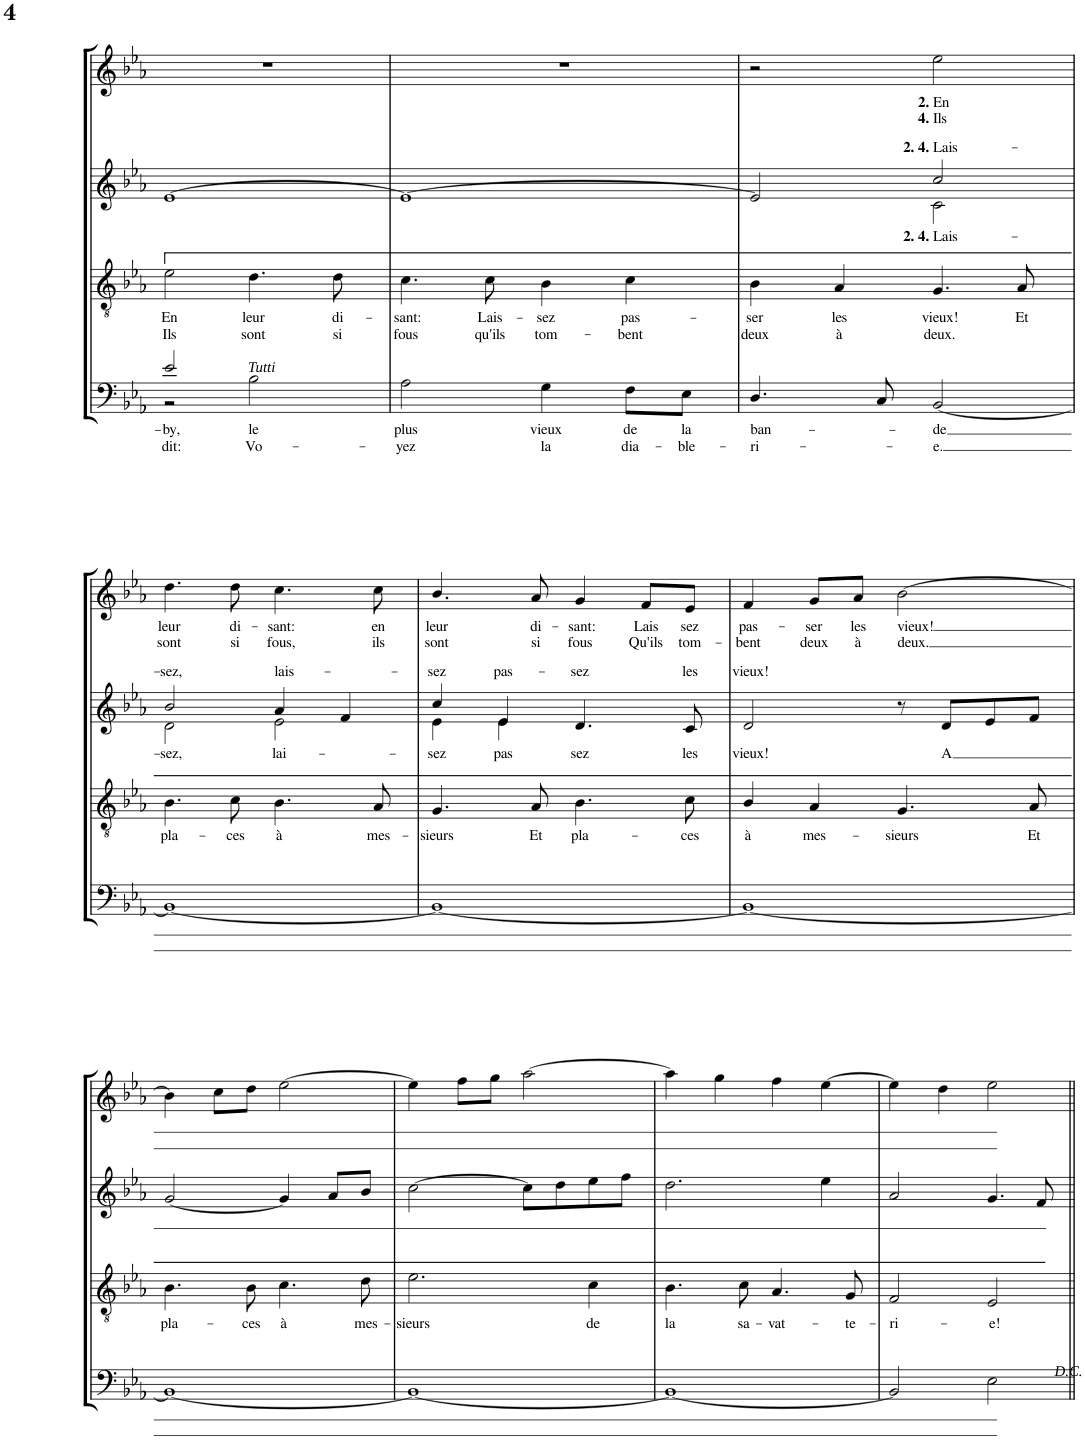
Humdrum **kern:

**kern	**text	**text	**kern	**text	**text	**kern	**text	**kern	**text	**text	**kern
*part5	*part5	*part5	*part4	*part4	*part4	*part3	*part3	*part2	*part2	*part2	*part1
*staff5	*staff5	*staff5	*staff4	*staff4	*staff4	*staff3	*staff3	*staff2	*staff2	*staff2	*staff1
*I"BASSES	*	*	*I"TÉNORS	*	*	*I"CONTRALTOS	*	*I"SOPRANOS	*	*	*I"Soprano solo
!!LO:PB:g=z
*clefF4	*	*	*clefGv2	*	*	*clefG2	*	*clefG2	*	*	*clefG2
*k[b-e-a-]	*	*	*k[b-e-a-]	*	*	*k[b-e-a-]	*	*k[b-e-a-]	*	*	*k[b-e-a-]
*M4/4	*	*	*M4/4	*	*	*M4/4	*	*M4/4	*	*	*M4/4
=28	=28	=28	=28	=28	=28	=28	=28	=28	=28	=28	=28
!	!LO:LY:b	!LO:LY:b	!	!LO:LY:b	!LO:LY:b	!	!	!	!	!	!
*^	*	*	*	*	*	*	*	*	*	*	*
2e-/	2r	-by,	dit:	2e-\	En	Ils	[>1e-	.	1r	.	.	4r
.	.	.	.	.	.	.	.	.	.	.	.	4r
!LO:TX:a:i:t=Tutti	!	!	!	!	!	!	!	!	!	!	!	!
!	!	!LO:LY:b	!LO:LY:b	!	!LO:LY:b	!LO:LY:b	!	!	!	!	!	!
2B-\	2ryy	le	Vo-	4.d\	leur	sont	.	.	.	.	.	4r
.	.	.	.	.	.	.	.	.	.	.	.	4r
!	!	!	!	!	!LO:LY:b	!LO:LY:b	!	!	!	!	!	!
.	.	.	.	8d\	di-	si	.	.	.	.	.	.
*v	*v	*	*	*	*	*	*	*	*	*	*	*
=29	=29	=29	=29	=29	=29	=29	=29	=29	=29	=29	=29
!	!LO:LY:b	!LO:LY:b	!	!LO:LY:b	!LO:LY:b	!	!	!	!	!	!
2A-\	plus	-yez	4.c\	-sant:	fous	1e-_	.	1r	.	.	4r
.	.	.	.	.	.	.	.	.	.	.	4r
!	!	!	!	!LO:LY:b	!LO:LY:b	!	!	!	!	!	!
.	.	.	8c\	Lais-	qu'ils	.	.	.	.	.	.
!	!LO:LY:b	!LO:LY:b	!	!LO:LY:b	!LO:LY:b	!	!	!	!	!	!
4G\	vieux	la	4B-\	-sez	tom-	.	.	.	.	.	4r
!	!LO:LY:b	!LO:LY:b	!	!LO:LY:b	!LO:LY:b	!	!	!	!	!	!
8F\L	de	dia-	4c\	pas-	-bent	.	.	.	.	.	4r
!	!LO:LY:b	!LO:LY:b	!	!	!	!	!	!	!	!	!
8E-\J	la	-ble-	.	.	.	.	.	.	.	.	.
=30	=30	=30	=30	=30	=30	=30	=30	=30	=30	=30	=30
!	!LO:LY:b	!LO:LY:b	!	!LO:LY:b	!LO:LY:b	!	!	!	!	!	!
*	*	*	*	*	*	*^	*	*	*	*	*
4.D/	ban-	-ri-	4B-\	-ser	deux	2e-/]	2ryy	.	2r	.	.	4r
!	!	!	!	!LO:LY:b	!LO:LY:b	!	!	!	!	!	!	!
.	.	.	4A-/	les	à	.	.	.	.	.	.	4r
8C/	.	.	.	.	.	.	.	.	.	.	.	.
!	!LO:LY:b	!LO:LY:b	!	!LO:LY:b	!LO:LY:b	!	!	!LO:LY:a	!	!	!	!
!	!	!	!	!	!	!	!	!LO:LY:b	!	!LO:LY:b	!LO:LY:b	!
[2BB-/	-de	-e.	4.G/	vieux!	deux.	2cc/	2c\	2. 4. Lais	2ee-\	2. En	4. Ils	4r
.	.	.	.	.	.	.	.	.	.	.	.	4r
!	!	!	!	!LO:LY:b	!	!	!	!	!	!	!	!
.	.	.	8A-/	Et	.	.	.	.	.	.	.	.
!!LO:LB:g=z
=31	=31	=31	=31	=31	=31	=31	=31	=31	=31	=31	=31	=31
!	!	!	!	!LO:LY:b	!	!	!	!LO:LY:a	!	!	!	!
!	!	!	!	!	!	!	!	!LO:LY:b	!	!LO:LY:b	!LO:LY:b	!
1BB-_	.	.	4.B-\	pla-	.	2b-/	2d\	-sez,	4.dd\	leur	sont	4r
.	.	.	.	.	.	.	.	.	.	.	.	4r
!	!	!	!	!LO:LY:b	!	!	!	!	!	!LO:LY:b	!LO:LY:b	!
.	.	.	8c\	-ces	.	.	.	.	8dd\	di-	si	.
!	!	!	!	!LO:LY:b	!	!	!	!LO:LY:a	!	!	!	!
!	!	!	!	!	!	!	!	!LO:LY:b	!	!LO:LY:b	!LO:LY:b	!
.	.	.	4.B-\	à	.	4a-/	2e-\	lai-	4.cc\	-sant:	fous,	4r
.	.	.	.	.	.	4f/	.	.	.	.	.	4r
!	!	!	!	!LO:LY:b	!	!	!	!	!	!LO:LY:b	!LO:LY:b	!
.	.	.	8A-/	mes-	.	.	.	.	8cc\	en	ils	.
=32	=32	=32	=32	=32	=32	=32	=32	=32	=32	=32	=32	=32
!	!	!	!	!LO:LY:b	!	!	!	!LO:LY:a	!	!	!	!
!	!	!	!	!	!	!	!	!LO:LY:b	!	!LO:LY:b	!LO:LY:b	!
1BB-_	.	.	4.G/	-sieurs	.	4cc/	4e-\	-sez	4.b-/	leur	sont	4r
!	!	!	!	!	!	!	!	!LO:LY:a	!	!	!	!
!	!	!	!	!	!	!	!	!LO:LY:b	!	!	!	!
.	.	.	.	.	.	4e-/	4e-\	pas-	.	.	.	4r
!	!	!	!	!LO:LY:b	!	!	!	!	!	!LO:LY:b	!LO:LY:b	!
.	.	.	8A-/	Et	.	.	.	.	8a-/	di-	si	.
!	!	!	!	!LO:LY:b	!	!	!	!LO:LY:b	!	!LO:LY:b	!LO:LY:b	!
.	.	.	4.B-\	pla-	.	4.d/	2ryy	-sez	4g/	-sant:	fous	4r
!	!	!	!	!	!	!	!	!	!	!LO:LY:b	!LO:LY:b	!
.	.	.	.	.	.	.	.	.	8f/L	Lais	Qu'ils	4r
!	!	!	!	!LO:LY:b	!	!	!	!LO:LY:b	!	!LO:LY:b	!LO:LY:b	!
.	.	.	8c\	-ces	.	8c/	.	les	8e-/J	sez	tom-	.
*	*	*	*	*	*	*v	*v	*	*	*	*	*
=33	=33	=33	=33	=33	=33	=33	=33	=33	=33	=33	=33
!	!	!	!	!LO:LY:b	!	!	!LO:LY:b	!	!LO:LY:b	!LO:LY:b	!
1BB-_	.	.	4B-/	à	.	2d/	vieux!	4f/	pas-	-bent	4r
!	!	!	!	!LO:LY:b	!	!	!	!	!LO:LY:b	!LO:LY:b	!
.	.	.	4A-/	mes-	.	.	.	8g/L	-ser	deux	4r
!	!	!	!	!	!	!	!	!	!LO:LY:b	!LO:LY:b	!
.	.	.	.	.	.	.	.	8a-/J	les	à	.
!	!	!	!	!LO:LY:b	!	!	!	!	!LO:LY:b	!LO:LY:b	!
.	.	.	4.G/	-sieurs	.	8r	.	[2b-\	vieux!	deux.	4r
!	!	!	!	!	!	!	!LO:LY:b	!	!	!	!
.	.	.	.	.	.	8d/L	A	.	.	.	.
.	.	.	.	.	.	8e-/	.	.	.	.	4r
!	!	!	!	!LO:LY:b	!	!	!	!	!	!	!
.	.	.	8A-/	Et	.	8f/J	.	.	.	.	.
!!LO:LB:g=z
=34	=34	=34	=34	=34	=34	=34	=34	=34	=34	=34	=34
!	!	!	!	!LO:LY:b	!	!	!	!	!	!	!
1BB-_	.	.	4.B-\	pla-	.	[2g/	.	4b-\]	.	.	4r
.	.	.	.	.	.	.	.	8cc\L	.	.	4r
!	!	!	!	!LO:LY:b	!	!	!	!	!	!	!
.	.	.	8B-\	-ces	.	.	.	8dd\J	.	.	.
!	!	!	!	!LO:LY:b	!	!	!	!	!	!	!
.	.	.	4.c\	à	.	4g/]	.	[2ee-\	.	.	4r
.	.	.	.	.	.	8a-/L	.	.	.	.	4r
!	!	!	!	!LO:LY:b	!	!	!	!	!	!	!
.	.	.	8d\	mes-	.	8b-/J	.	.	.	.	.
=35	=35	=35	=35	=35	=35	=35	=35	=35	=35	=35	=35
!	!	!	!	!LO:LY:b	!	!	!	!	!	!	!
1BB-_	.	.	2.e-\	-sieurs	.	[2cc\	.	4ee-\]	.	.	4r
.	.	.	.	.	.	.	.	8ff\L	.	.	4r
.	.	.	.	.	.	.	.	8gg\J	.	.	.
.	.	.	.	.	.	8cc\L]	.	[2aa-\	.	.	4r
.	.	.	.	.	.	8dd\	.	.	.	.	.
!	!	!	!	!LO:LY:b	!	!	!	!	!	!	!
.	.	.	4c\	de	.	8ee-\	.	.	.	.	4r
.	.	.	.	.	.	8ff\J	.	.	.	.	.
=36	=36	=36	=36	=36	=36	=36	=36	=36	=36	=36	=36
!	!	!	!	!LO:LY:b	!	!	!	!	!	!	!
1BB-_	.	.	4.B-\	la	.	2.dd\	.	4aa-\]	.	.	4r
.	.	.	.	.	.	.	.	4gg\	.	.	4r
!	!	!	!	!LO:LY:b	!	!	!	!	!	!	!
.	.	.	8c\	sa-	.	.	.	.	.	.	.
!	!	!	!	!LO:LY:b	!	!	!	!	!	!	!
.	.	.	4.A-/	-vat-	.	.	.	4ff\	.	.	4r
.	.	.	.	.	.	4ee-\	.	[4ee-\	.	.	4r
!	!	!	!	!LO:LY:b	!	!	!	!	!	!	!
.	.	.	8G/	-te-	.	.	.	.	.	.	.
=37	=37	=37	=37	=37	=37	=37	=37	=37	=37	=37	=37
!	!	!	!	!LO:LY:b	!	!	!	!	!	!	!
2BB-/]	.	.	2F/	-ri-	.	2a-/	.	4ee-\]	.	.	4r
.	.	.	.	.	.	.	.	4dd\	.	.	4r
!	!	!	!	!LO:LY:b	!	!	!	!	!	!	!
2E-\	.	.	2E-/	-e!	.	4.g/	.	2ee-\	.	.	4r
.	.	.	.	.	.	.	.	.	.	.	4r
.	.	.	.	.	.	8f/	.	.	.	.	.
=||	=||	=||	=||	=||	=||	=||	=||	=||	=||	=||	=||
*-	*-	*-	*-	*-	*-	*-	*-	*-	*-	*-	*-
